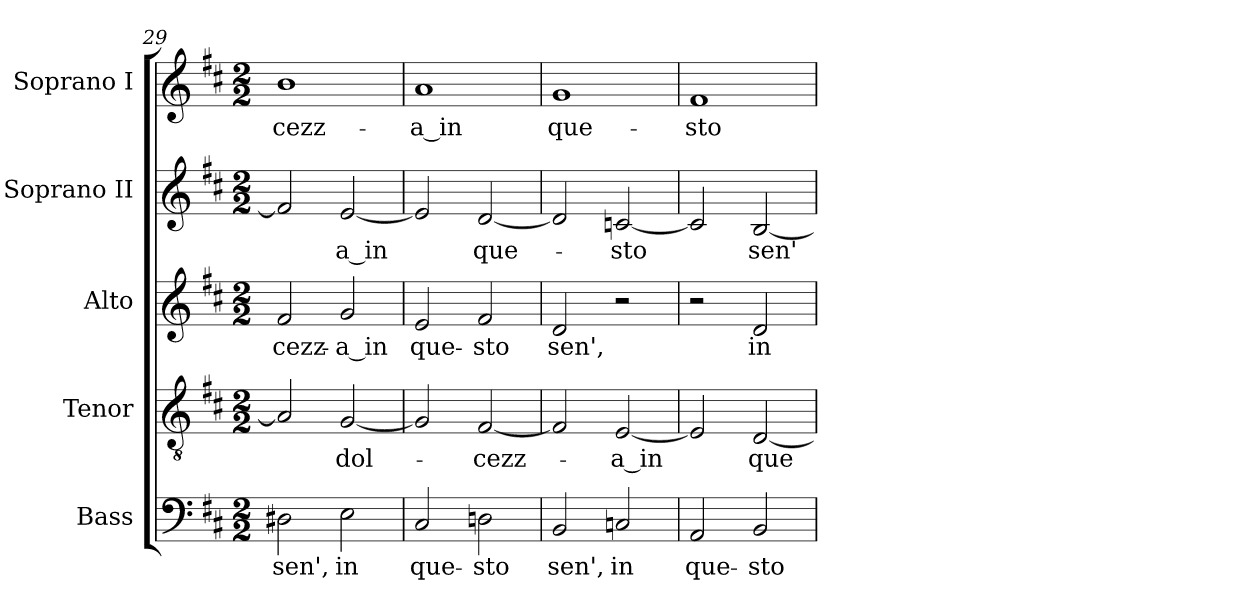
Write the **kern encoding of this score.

**kern	**text	**kern	**text	**kern	**text	**kern	**text	**kern	**text
*part5	*part5	*part4	*part4	*part3	*part3	*part2	*part2	*part1	*part1
*staff5	*staff5	*staff4	*staff4	*staff3	*staff3	*staff2	*staff2	*staff1	*staff1
*I"Bass	*	*I"Tenor	*	*I"Alto	*	*I"Soprano II	*	*I"Soprano I	*
*I'B.	*	*I'T.	*	*I'A.	*	*I'S. II	*	*I'S. I	*
*clefF4	*	*clefGv2	*	*clefG2	*	*clefG2	*	*clefG2	*
*	*	*ITrd7c12	*	*	*	*	*	*	*
*k[f#c#]	*	*k[f#c#]	*	*k[f#c#]	*	*k[f#c#]	*	*k[f#c#]	*
*D:	*	*D:	*	*D:	*	*D:	*	*D:	*
*M2/2	*	*M2/2	*	*M2/2	*	*M2/2	*	*M2/2	*
=29	=29	=29	=29	=29	=29	=29	=29	=29	=29
!	!LO:LY:b:color=#000000	!	!	!	!	!	!	!	!
!	!	!	!	!	!LO:LY:b:color=#000000	!	!	!	!
!	!	!	!	!	!	!	!	!	!LO:LY:b:color=#000000
2D#Xi\	sen',	2AAi/]	.	2f#i/	-cezz-	2f#i/]	.	1bi	-cezz-
!	!LO:LY:b:color=#000000	!	!	!	!	!	!	!	!
!	!	!	!LO:LY:b:color=#000000	!	!	!	!	!	!
!	!	!	!	!	!LO:LY:b:color=#000000	!	!	!	!
!	!	!	!	!	!	!	!LO:LY:b:color=#000000	!	!
2Ei\	in	[<2GGi/	dol-	2gi/	-a_in	[<2ei/	-a_in	.	.
=30	=30	=30	=30	=30	=30	=30	=30	=30	=30
!	!LO:LY:b:color=#000000	!	!	!	!	!	!	!	!
!	!	!	!	!	!LO:LY:b:color=#000000	!	!	!	!
!	!	!	!	!	!	!	!	!	!LO:LY:b:color=#000000
2C#i/	que-	2GGi/]	.	2ei/	que-	2ei/]	.	1ai	-a_in
!	!LO:LY:b:color=#000000	!	!	!	!	!	!	!	!
!	!	!	!LO:LY:b:color=#000000	!	!	!	!	!	!
!	!	!	!	!	!LO:LY:b:color=#000000	!	!	!	!
!	!	!	!	!	!	!	!LO:LY:b:color=#000000	!	!
2Dni\	-sto	[<2FF#i/	-cezz-	2f#i/	-sto	[<2di/	que-	.	.
=31	=31	=31	=31	=31	=31	=31	=31	=31	=31
!	!LO:LY:b:color=#000000	!	!	!	!	!	!	!	!
!	!	!	!	!	!LO:LY:b:color=#000000	!	!	!	!
!	!	!	!	!	!	!	!	!	!LO:LY:b:color=#000000
2BBi/	sen',	2FF#i/]	.	2di/	sen',	2di/]	.	1gi	que-
!	!LO:LY:b:color=#000000	!	!	!	!	!	!	!	!
!	!	!	!LO:LY:b:color=#000000	!	!	!	!	!	!
!	!	!	!	!	!	!	!LO:LY:b:color=#000000	!	!
2Cni/	in	[<2EEi/	-a_in	2r	.	[<2cni/	-sto	.	.
=32	=32	=32	=32	=32	=32	=32	=32	=32	=32
!	!LO:LY:b:color=#000000	!	!	!	!	!	!	!	!
!	!	!	!	!	!	!	!	!	!LO:LY:b:color=#000000
2AAi/	que-	2EEi/]	.	2r	.	2ci/]	.	1f#i	-sto
!	!LO:LY:b:color=#000000	!	!	!	!	!	!	!	!
!	!	!	!LO:LY:b:color=#000000	!	!	!	!	!	!
!	!	!	!	!	!LO:LY:b:color=#000000	!	!	!	!
!	!	!	!	!	!	!	!LO:LY:b:color=#000000	!	!
2BBi/	-sto	[<2DDi/	que-	2di/	in	[<2Bi/	sen'	.	.
=	=	=	=	=	=	=	=	=	=
*-	*-	*-	*-	*-	*-	*-	*-	*-	*-
